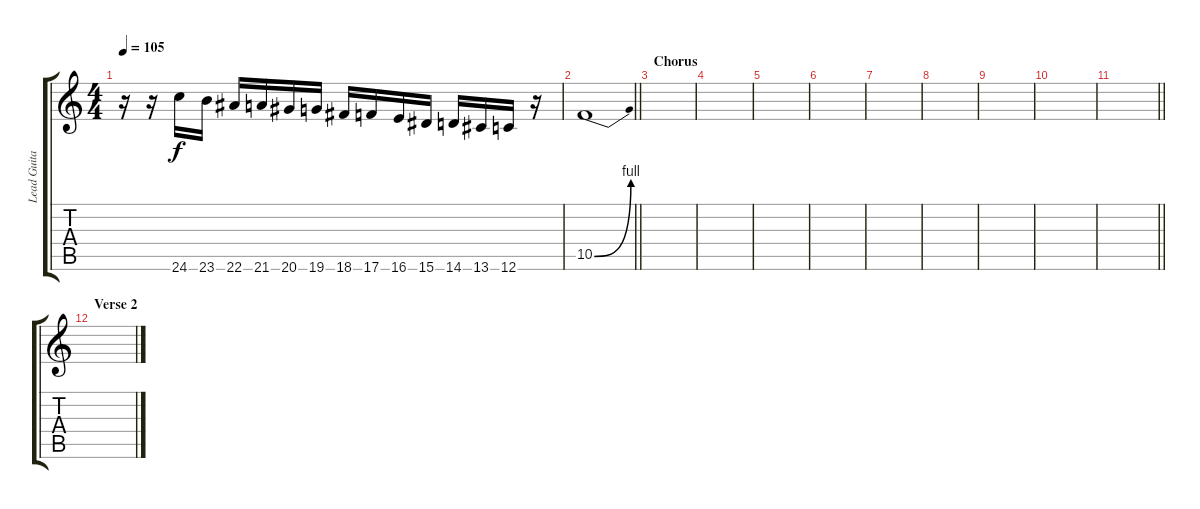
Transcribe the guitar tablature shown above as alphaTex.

\track ("Lead Guitar " "Lead Guita") {instrument distortionguitar}
\staff {score tabs}
\tuning (D4 A3 F3 C3 G2 C2) {hide}
\ts (4 4)
\tempo 105
\clef g2
\ks c
r.16{dy f} r.16{instrument guitarfretnoise} 24.6.16 23.6.16 22.6.16 21.6.16 20.6.16 19.6.16 18.6.16 17.6.16 16.6.16 15.6.16 14.6.16 13.6.16 12.6.16 r.16{volume 12 instrument distortionguitar} |
\barLineRight lightlight
10.5{be (bend 0 0 60 4)}.1 |
\section ("" "Chorus")
|
|
|
|
|
|
|
|
\barLineRight lightlight
|
\section ("" "Verse 2")
